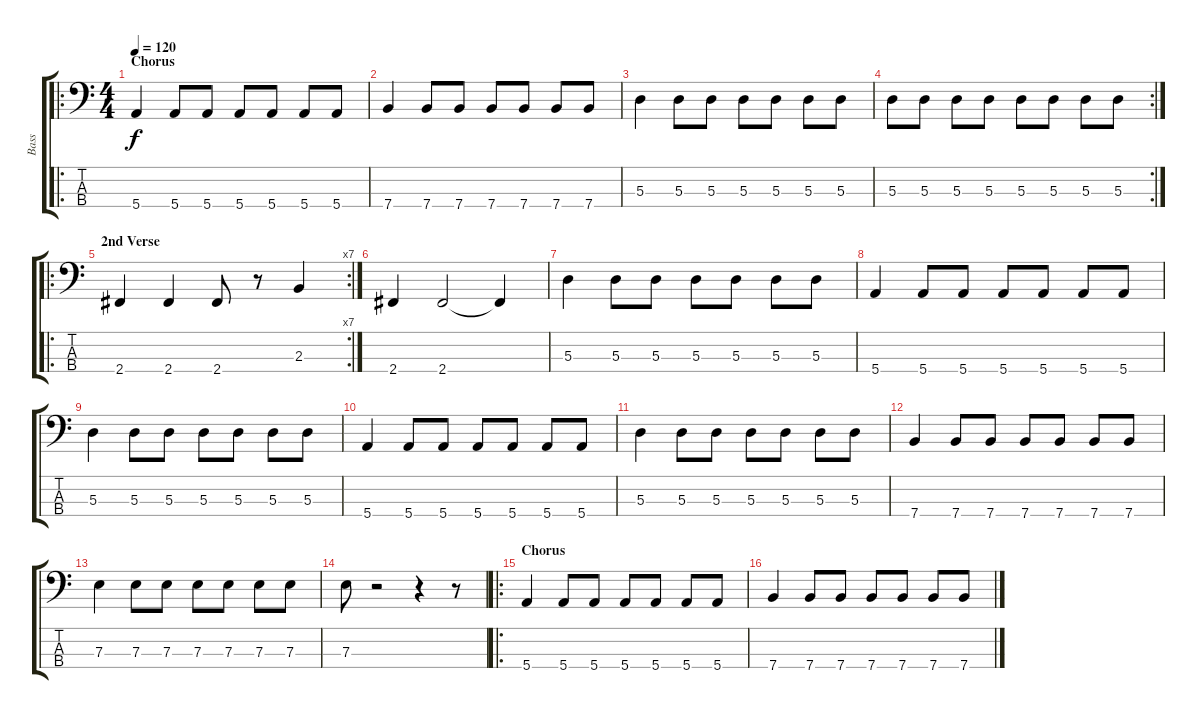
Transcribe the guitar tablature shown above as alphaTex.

\track ("Bass" "Bass") {instrument electricbassfinger}
\staff {score tabs}
\tuning (G2 D2 A1 E1) {hide}
\ro
\ts (4 4)
\section ("" "Chorus")
\tempo 120
\clef f4
\ks c
5.4.4{dy f} 5.4.8 5.4.8 5.4.8 5.4.8 5.4.8 5.4.8 |
7.4.4 7.4.8 7.4.8 7.4.8 7.4.8 7.4.8 7.4.8 |
5.3.4 5.3.8 5.3.8 5.3.8 5.3.8 5.3.8 5.3.8 |
\rc 2
5.3.8 5.3.8 5.3.8 5.3.8 5.3.8 5.3.8 5.3.8 5.3.8 |
\ro
\rc 7
\section ("" "2nd Verse")
2.4.4 2.4.4 2.4.8 r.8 2.3.4 |
2.4.4 2.4.2 2.4{t}.4 |
5.3.4 5.3.8 5.3.8 5.3.8 5.3.8 5.3.8 5.3.8 |
5.4.4 5.4.8 5.4.8 5.4.8 5.4.8 5.4.8 5.4.8 |
5.3.4 5.3.8 5.3.8 5.3.8 5.3.8 5.3.8 5.3.8 |
5.4.4 5.4.8 5.4.8 5.4.8 5.4.8 5.4.8 5.4.8 |
5.3.4 5.3.8 5.3.8 5.3.8 5.3.8 5.3.8 5.3.8 |
7.4.4 7.4.8 7.4.8 7.4.8 7.4.8 7.4.8 7.4.8 |
7.3.4 7.3.8 7.3.8 7.3.8 7.3.8 7.3.8 7.3.8 |
7.3.8 r.2 r.4 r.8 |
\ro
\section ("" "Chorus")
5.4.4 5.4.8 5.4.8 5.4.8 5.4.8 5.4.8 5.4.8 |
7.4.4 7.4.8 7.4.8 7.4.8 7.4.8 7.4.8 7.4.8
